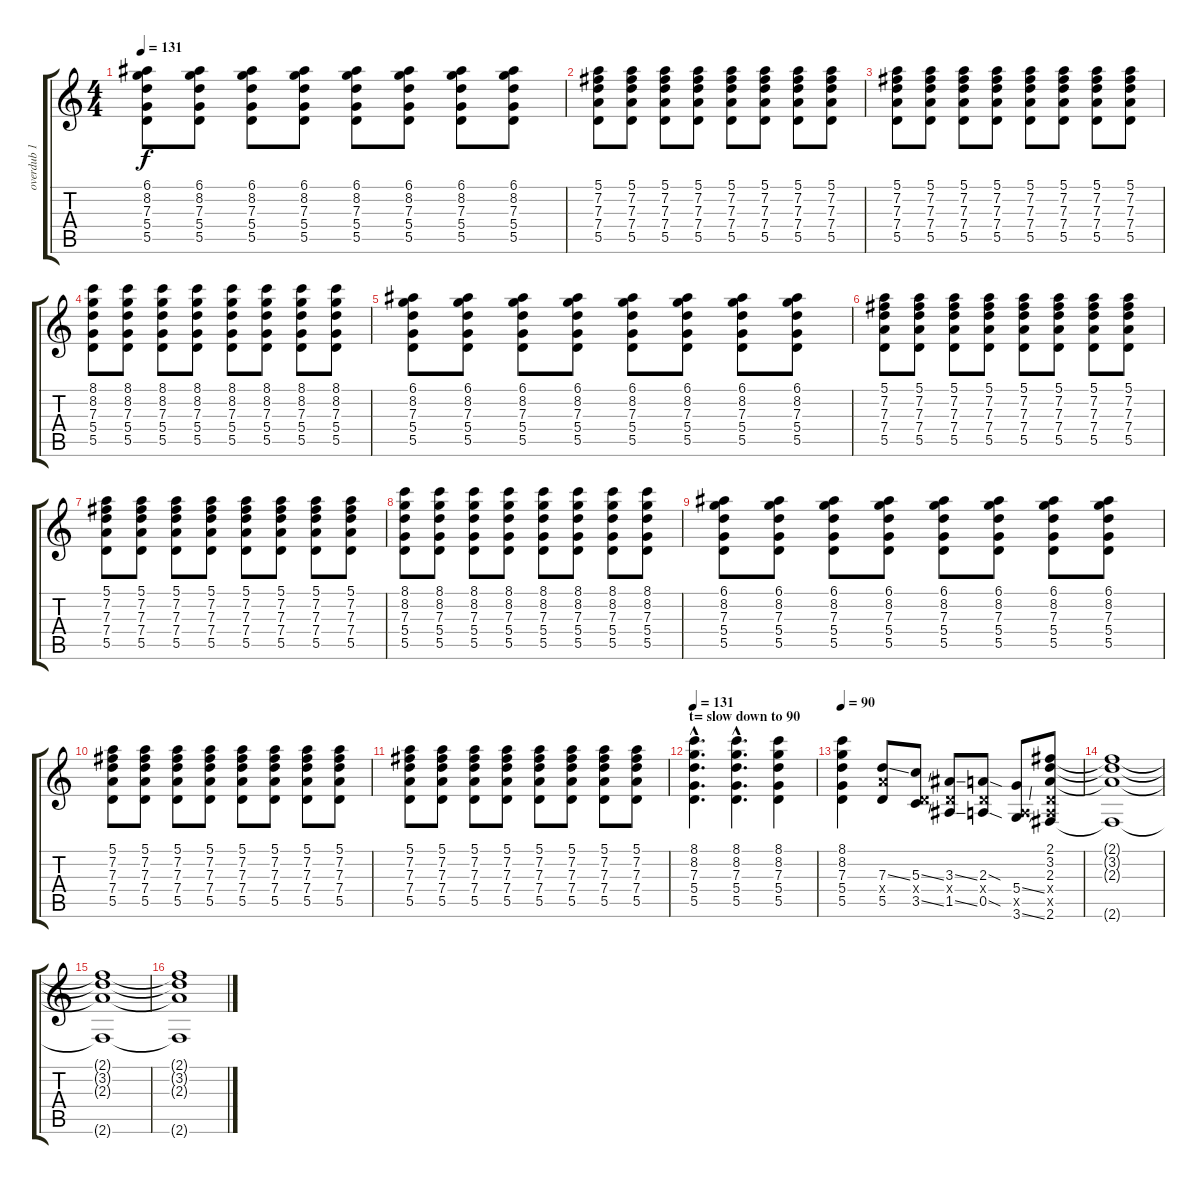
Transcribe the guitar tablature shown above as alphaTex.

\track ("overdub 1" "overdub 1") {instrument acousticguitarnylon}
\staff {score tabs}
\tuning (E4 B3 G3 D3 A2 E2) {hide}
\ts (4 4)
\tempo 131
\clef g2
\ks c
(6.1 8.2 7.3 5.4 5.5).8{dy f} (6.1 8.2 7.3 5.4 5.5).8 (6.1 8.2 7.3 5.4 5.5).8 (6.1 8.2 7.3 5.4 5.5).8 (6.1 8.2 7.3 5.4 5.5).8 (6.1 8.2 7.3 5.4 5.5).8 (6.1 8.2 7.3 5.4 5.5).8 (6.1 8.2 7.3 5.4 5.5).8 |
(5.1 7.2 7.3 7.4 5.5).8 (5.1 7.2 7.3 7.4 5.5).8 (5.1 7.2 7.3 7.4 5.5).8 (5.1 7.2 7.3 7.4 5.5).8 (5.1 7.2 7.3 7.4 5.5).8 (5.1 7.2 7.3 7.4 5.5).8 (5.1 7.2 7.3 7.4 5.5).8 (5.1 7.2 7.3 7.4 5.5).8 |
(5.1 7.2 7.3 7.4 5.5).8 (5.1 7.2 7.3 7.4 5.5).8 (5.1 7.2 7.3 7.4 5.5).8 (5.1 7.2 7.3 7.4 5.5).8 (5.1 7.2 7.3 7.4 5.5).8 (5.1 7.2 7.3 7.4 5.5).8 (5.1 7.2 7.3 7.4 5.5).8 (5.1 7.2 7.3 7.4 5.5).8 |
(8.1 8.2 7.3 5.4 5.5).8 (8.1 8.2 7.3 5.4 5.5).8 (8.1 8.2 7.3 5.4 5.5).8 (8.1 8.2 7.3 5.4 5.5).8 (8.1 8.2 7.3 5.4 5.5).8 (8.1 8.2 7.3 5.4 5.5).8 (8.1 8.2 7.3 5.4 5.5).8 (8.1 8.2 7.3 5.4 5.5).8 |
(6.1 8.2 7.3 5.4 5.5).8 (6.1 8.2 7.3 5.4 5.5).8 (6.1 8.2 7.3 5.4 5.5).8 (6.1 8.2 7.3 5.4 5.5).8 (6.1 8.2 7.3 5.4 5.5).8 (6.1 8.2 7.3 5.4 5.5).8 (6.1 8.2 7.3 5.4 5.5).8 (6.1 8.2 7.3 5.4 5.5).8 |
(5.1 7.2 7.3 7.4 5.5).8 (5.1 7.2 7.3 7.4 5.5).8 (5.1 7.2 7.3 7.4 5.5).8 (5.1 7.2 7.3 7.4 5.5).8 (5.1 7.2 7.3 7.4 5.5).8 (5.1 7.2 7.3 7.4 5.5).8 (5.1 7.2 7.3 7.4 5.5).8 (5.1 7.2 7.3 7.4 5.5).8 |
(5.1 7.2 7.3 7.4 5.5).8 (5.1 7.2 7.3 7.4 5.5).8 (5.1 7.2 7.3 7.4 5.5).8 (5.1 7.2 7.3 7.4 5.5).8 (5.1 7.2 7.3 7.4 5.5).8 (5.1 7.2 7.3 7.4 5.5).8 (5.1 7.2 7.3 7.4 5.5).8 (5.1 7.2 7.3 7.4 5.5).8 |
(8.1 8.2 7.3 5.4 5.5).8 (8.1 8.2 7.3 5.4 5.5).8 (8.1 8.2 7.3 5.4 5.5).8 (8.1 8.2 7.3 5.4 5.5).8 (8.1 8.2 7.3 5.4 5.5).8 (8.1 8.2 7.3 5.4 5.5).8 (8.1 8.2 7.3 5.4 5.5).8 (8.1 8.2 7.3 5.4 5.5).8 |
(6.1 8.2 7.3 5.4 5.5).8 (6.1 8.2 7.3 5.4 5.5).8 (6.1 8.2 7.3 5.4 5.5).8 (6.1 8.2 7.3 5.4 5.5).8 (6.1 8.2 7.3 5.4 5.5).8 (6.1 8.2 7.3 5.4 5.5).8 (6.1 8.2 7.3 5.4 5.5).8 (6.1 8.2 7.3 5.4 5.5).8 |
(5.1 7.2 7.3 7.4 5.5).8 (5.1 7.2 7.3 7.4 5.5).8 (5.1 7.2 7.3 7.4 5.5).8 (5.1 7.2 7.3 7.4 5.5).8 (5.1 7.2 7.3 7.4 5.5).8 (5.1 7.2 7.3 7.4 5.5).8 (5.1 7.2 7.3 7.4 5.5).8 (5.1 7.2 7.3 7.4 5.5).8 |
(5.1 7.2 7.3 7.4 5.5).8 (5.1 7.2 7.3 7.4 5.5).8 (5.1 7.2 7.3 7.4 5.5).8 (5.1 7.2 7.3 7.4 5.5).8 (5.1 7.2 7.3 7.4 5.5).8 (5.1 7.2 7.3 7.4 5.5).8 (5.1 7.2 7.3 7.4 5.5).8 (5.1 7.2 7.3 7.4 5.5).8 |
\section ("" "t= slow down to 90")
\tempo 131
(8.1{hac} 8.2{hac} 7.3{hac} 5.4{hac} 5.5{hac}).4{d volume 8 balance 8 instrument acousticguitarsteel} (8.1{hac} 8.2{hac} 7.3{hac} 5.4{hac} 5.5{hac}).4{d} (8.1 8.2 7.3 5.4 5.5).4 |
\tempo 90
(8.1 8.2 7.3 5.4 5.5).4 (7.3{ss} 7.4{x} 5.5).8 (5.3{ss} 0.4{x} 3.5{ss}).8 (3.3{ss} 0.4{x} 1.5{ss}).8 (2.3{sod} 0.4{x} 0.5{sod}).8 (5.4{ss} 0.5{x} 3.6{ss}).8 (2.1 3.2 2.3 0.4{x} 0.5{x} 2.6).8 |
(2.1{t} 3.2{t} 2.3{t} 2.6{t}).1 |
(2.1{t} 3.2{t} 2.3{t} 2.6{t}).1 |
(2.1{t} 3.2{t} 2.3{t} 2.6{t}).1
